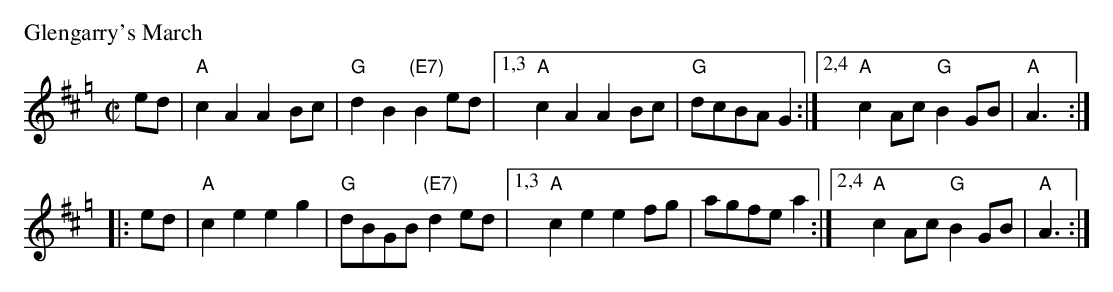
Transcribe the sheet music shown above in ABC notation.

X:1
P: Glengarry's March
M: C|
L: 1/8
K: AMix=g
   ed \
|  "A"c2A2 A2Bc | "G"d2B2 "(E7)"B2ed \
|1,3 "A"c2A2 A2Bc | "G"dcBA G2 :|2,4 "A"c2Ac "G"B2GB | "A"A3 :|
|: ed \
|  "A"c2e2 e2g2 | "G"dBGB "(E7)"d2ed \
|1,3 "A"c2e2 e2fg | agfe a2 :|2,4 "A"c2Ac "G"B2GB | "A"A3 :|
